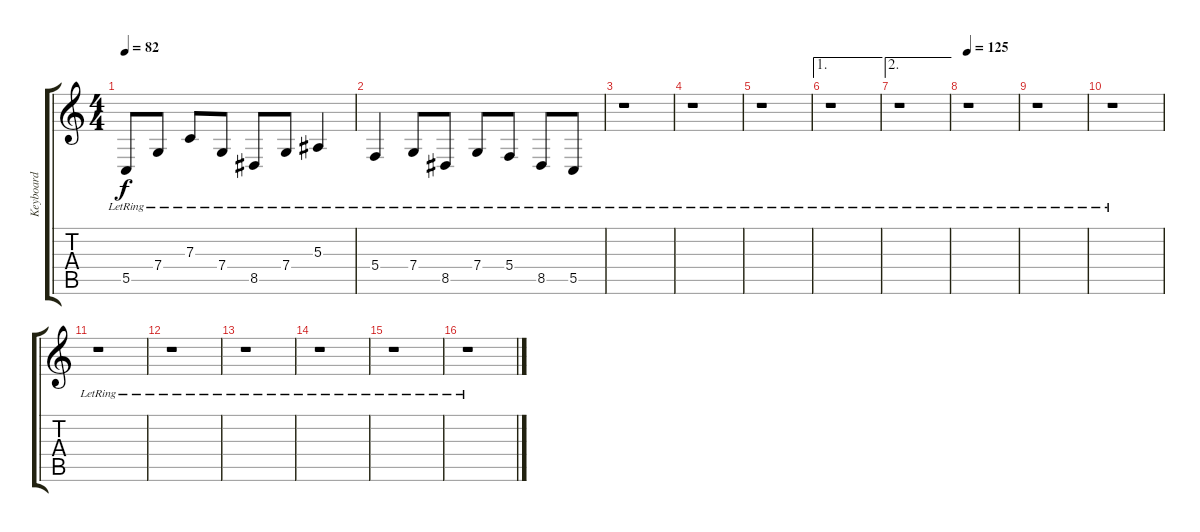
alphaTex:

\track ("Keyboard" "Keyboard") {instrument electricpiano1}
\staff {score tabs}
\tuning (D4 A3 F3 C3 G2 C2) {hide}
\ts (4 4)
\tempo 82
\clef g2
\ks c
5.5{lr}.8{dy f} 7.4{lr}.8 7.3{lr}.8 7.4{lr}.8 8.5{lr}.8 7.4{lr}.8 5.3{lr}.4 |
5.4{lr}.4 7.4{lr}.8 8.5{lr}.8 7.4{lr}.8 5.4{lr}.8 8.5{lr}.8 5.5{lr}.8 |
r.1 |
r.1 |
r.1 |
\ae 1
r.1 |
\ae 2
r.1 |
\tempo 125
r.1 |
r.1 |
r.1 |
r.1 |
r.1 |
r.1 |
r.1 |
r.1 |
r.1
